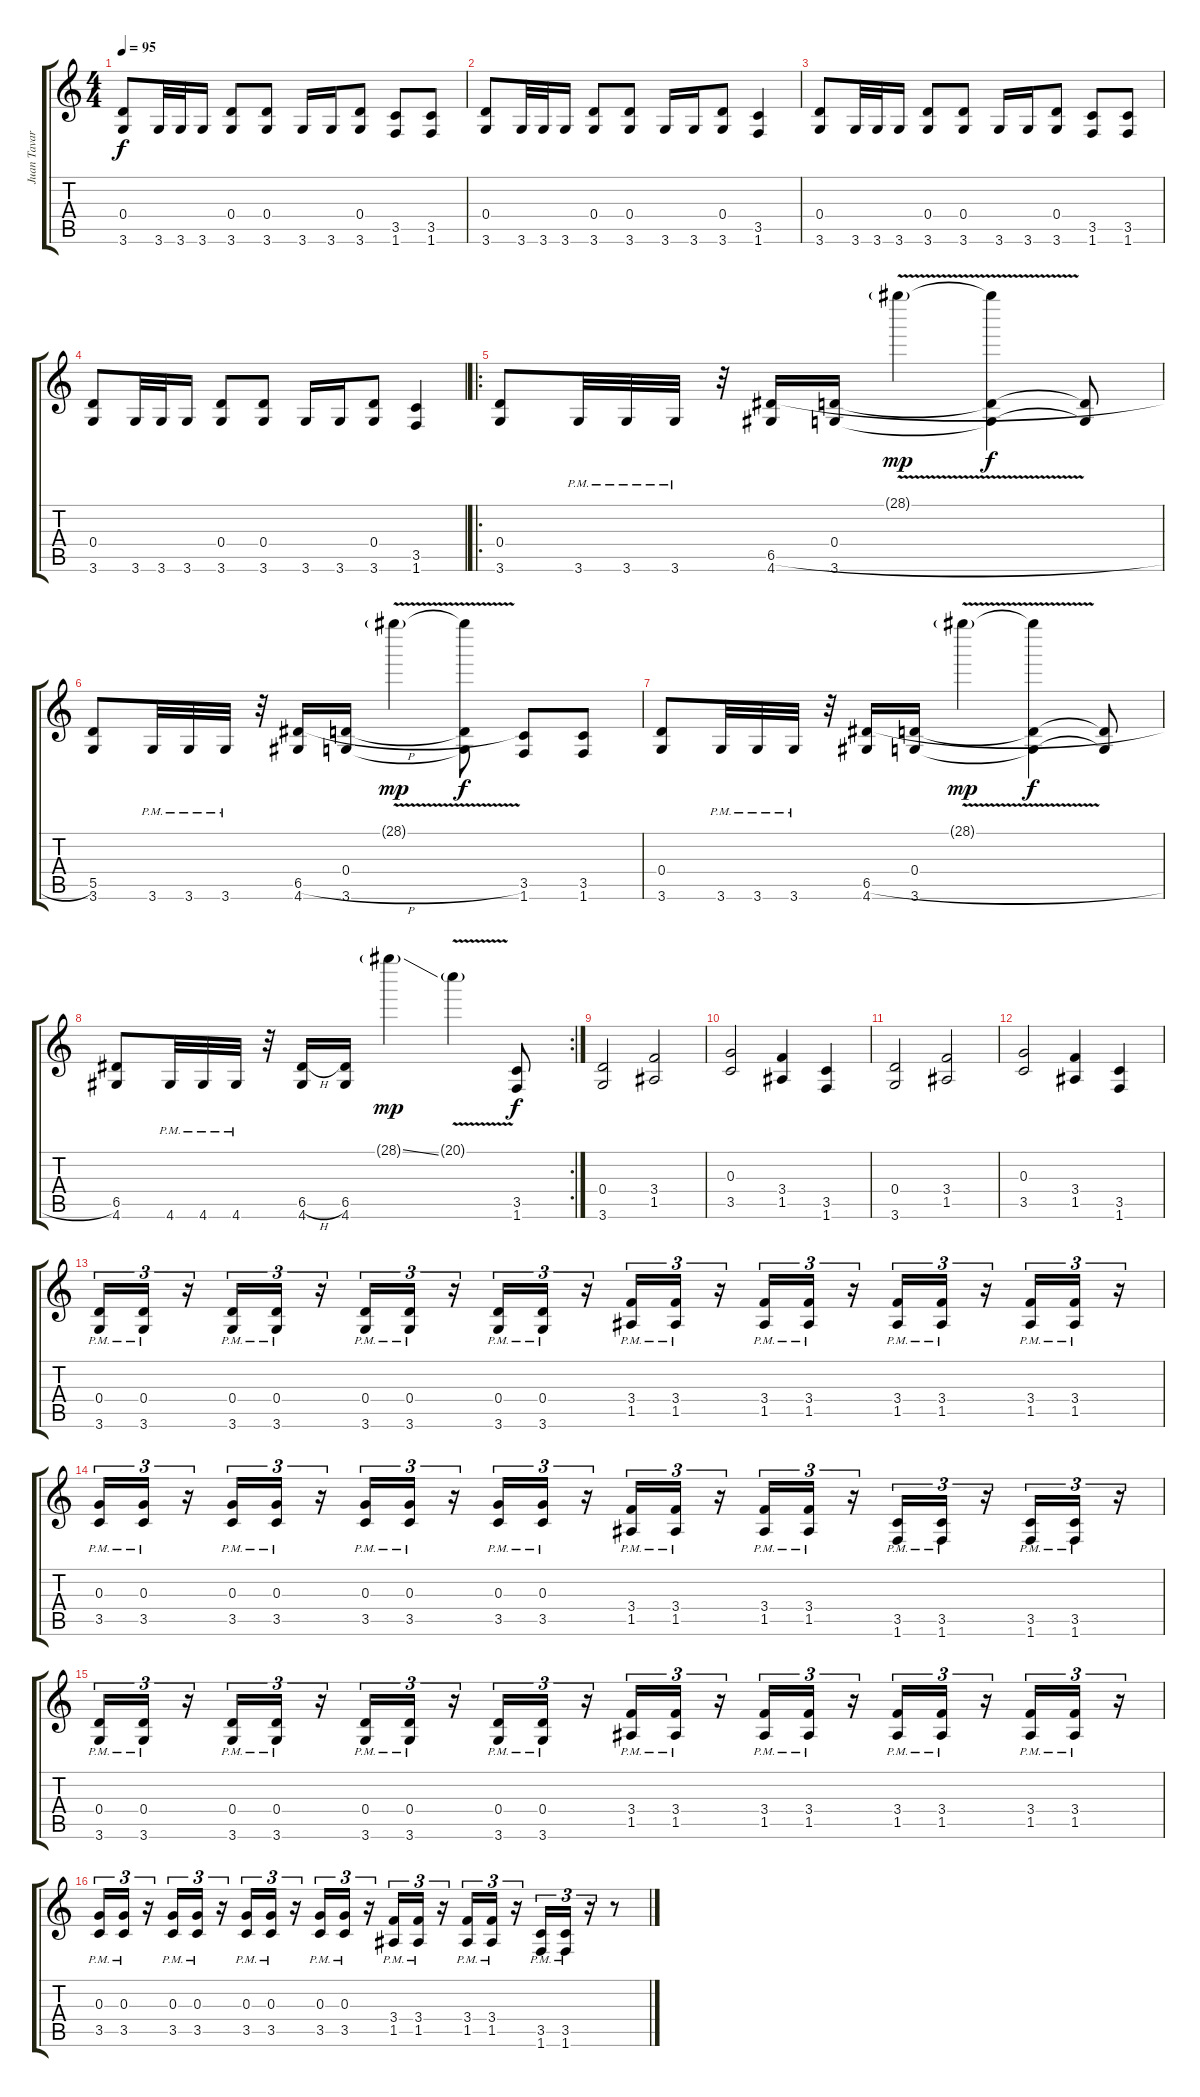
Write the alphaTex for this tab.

\track ("Juan Tavarez" "Juan Tavar") {instrument distortionguitar}
\staff {score tabs}
\tuning (E4 B3 G3 D3 A2 E2) {hide}
\ts (4 4)
\tempo 95
\clef g2
\ks c
(0.4 3.6).8{dy f} 3.6.32 3.6.32 3.6.16 (0.4 3.6).8 (0.4 3.6).8 3.6.16 3.6.16 (0.4 3.6).8 (3.5 1.6).8 (3.5 1.6).8 |
(0.4 3.6).8 3.6.32 3.6.32 3.6.16 (0.4 3.6).8 (0.4 3.6).8 3.6.16 3.6.16 (0.4 3.6).8 (3.5 1.6).4 |
(0.4 3.6).8 3.6.32 3.6.32 3.6.16 (0.4 3.6).8 (0.4 3.6).8 3.6.16 3.6.16 (0.4 3.6).8 (3.5 1.6).8 (3.5 1.6).8 |
(0.4 3.6).8 3.6.32 3.6.32 3.6.16 (0.4 3.6).8 (0.4 3.6).8 3.6.16 3.6.16 (0.4 3.6).8 (3.5 1.6).4 |
\ro
(0.4 3.6).8 3.6{pm}.32 3.6{pm}.32 3.6{pm}.32 r.32 (6.5{h} 4.6).16 (0.4 3.6).16 28.1{v g}.4{dy mp} (28.1{t} 0.4{t} 3.6{t}).4{dy f} (0.4{t} 3.6{t}).8 |
(5.5 3.6).8 3.6{pm}.32 3.6{pm}.32 3.6{pm}.32 r.32 (6.5{h} 4.6).16 (0.4 3.6).16 28.1{v g}.4{dy mp} (28.1{t} 0.4{t} 3.6{t}).8{dy f} (3.5 1.6).8 (3.5 1.6).8 |
(0.4 3.6).8 3.6{pm}.32 3.6{pm}.32 3.6{pm}.32 r.32 (6.5{h} 4.6).16 (0.4 3.6).16 28.1{v g}.4{dy mp} (28.1{t} 0.4{t} 3.6{t}).4{dy f} (0.4{t} 3.6{t}).8 |
\rc 2
(6.5 4.6).8 4.6{pm}.32 4.6{pm}.32 4.6{pm}.32 r.32 (6.5{h} 4.6).16 (6.5 4.6).16 28.1{ss g}.4{dy mp} 20.1{v g}.4 (3.5 1.6).8{dy f} |
(0.4 3.6).2 (3.4 1.5).2 |
(0.3 3.5).2 (3.4 1.5).4 (3.5 1.6).4 |
(0.4 3.6).2 (3.4 1.5).2 |
(0.3 3.5).2 (3.4 1.5).4 (3.5 1.6).4 |
(0.4{pm} 3.6{pm}).16{tu (3 2)} (0.4{pm} 3.6{pm}).16{tu (3 2)} r.16{tu (3 2)} (0.4{pm} 3.6{pm}).16{tu (3 2)} (0.4{pm} 3.6{pm}).16{tu (3 2)} r.16{tu (3 2)} (0.4{pm} 3.6{pm}).16{tu (3 2)} (0.4{pm} 3.6{pm}).16{tu (3 2)} r.16{tu (3 2)} (0.4{pm} 3.6{pm}).16{tu (3 2)} (0.4{pm} 3.6{pm}).16{tu (3 2)} r.16{tu (3 2)} (3.4{pm} 1.5{pm}).16{tu (3 2)} (3.4{pm} 1.5{pm}).16{tu (3 2)} r.16{tu (3 2)} (3.4{pm} 1.5{pm}).16{tu (3 2)} (3.4{pm} 1.5{pm}).16{tu (3 2)} r.16{tu (3 2)} (3.4{pm} 1.5{pm}).16{tu (3 2)} (3.4{pm} 1.5{pm}).16{tu (3 2)} r.16{tu (3 2)} (3.4{pm} 1.5{pm}).16{tu (3 2)} (3.4{pm} 1.5{pm}).16{tu (3 2)} r.16{tu (3 2)} |
(0.3{pm} 3.5{pm}).16{tu (3 2)} (0.3{pm} 3.5{pm}).16{tu (3 2)} r.16{tu (3 2)} (0.3{pm} 3.5{pm}).16{tu (3 2)} (0.3{pm} 3.5{pm}).16{tu (3 2)} r.16{tu (3 2)} (0.3{pm} 3.5{pm}).16{tu (3 2)} (0.3{pm} 3.5{pm}).16{tu (3 2)} r.16{tu (3 2)} (0.3{pm} 3.5{pm}).16{tu (3 2)} (0.3{pm} 3.5{pm}).16{tu (3 2)} r.16{tu (3 2)} (3.4{pm} 1.5{pm}).16{tu (3 2)} (3.4{pm} 1.5{pm}).16{tu (3 2)} r.16{tu (3 2)} (3.4{pm} 1.5{pm}).16{tu (3 2)} (3.4{pm} 1.5{pm}).16{tu (3 2)} r.16{tu (3 2)} (3.5{pm} 1.6{pm}).16{tu (3 2)} (3.5{pm} 1.6{pm}).16{tu (3 2)} r.16{tu (3 2)} (3.5{pm} 1.6{pm}).16{tu (3 2)} (3.5{pm} 1.6{pm}).16{tu (3 2)} r.16{tu (3 2)} |
(0.4{pm} 3.6{pm}).16{tu (3 2)} (0.4{pm} 3.6{pm}).16{tu (3 2)} r.16{tu (3 2)} (0.4{pm} 3.6{pm}).16{tu (3 2)} (0.4{pm} 3.6{pm}).16{tu (3 2)} r.16{tu (3 2)} (0.4{pm} 3.6{pm}).16{tu (3 2)} (0.4{pm} 3.6{pm}).16{tu (3 2)} r.16{tu (3 2)} (0.4{pm} 3.6{pm}).16{tu (3 2)} (0.4{pm} 3.6{pm}).16{tu (3 2)} r.16{tu (3 2)} (3.4{pm} 1.5{pm}).16{tu (3 2)} (3.4{pm} 1.5{pm}).16{tu (3 2)} r.16{tu (3 2)} (3.4{pm} 1.5{pm}).16{tu (3 2)} (3.4{pm} 1.5{pm}).16{tu (3 2)} r.16{tu (3 2)} (3.4{pm} 1.5{pm}).16{tu (3 2)} (3.4{pm} 1.5{pm}).16{tu (3 2)} r.16{tu (3 2)} (3.4{pm} 1.5{pm}).16{tu (3 2)} (3.4{pm} 1.5{pm}).16{tu (3 2)} r.16{tu (3 2)} |
(0.3{pm} 3.5{pm}).16{tu (3 2)} (0.3{pm} 3.5{pm}).16{tu (3 2)} r.16{tu (3 2)} (0.3{pm} 3.5{pm}).16{tu (3 2)} (0.3{pm} 3.5{pm}).16{tu (3 2)} r.16{tu (3 2)} (0.3{pm} 3.5{pm}).16{tu (3 2)} (0.3{pm} 3.5{pm}).16{tu (3 2)} r.16{tu (3 2)} (0.3{pm} 3.5{pm}).16{tu (3 2)} (0.3{pm} 3.5{pm}).16{tu (3 2)} r.16{tu (3 2)} (3.4{pm} 1.5{pm}).16{tu (3 2)} (3.4{pm} 1.5{pm}).16{tu (3 2)} r.16{tu (3 2)} (3.4{pm} 1.5{pm}).16{tu (3 2)} (3.4{pm} 1.5{pm}).16{tu (3 2)} r.16{tu (3 2)} (3.5{pm} 1.6{pm}).16{tu (3 2)} (3.5{pm} 1.6{pm}).16{tu (3 2)} r.16{tu (3 2)} r.8
